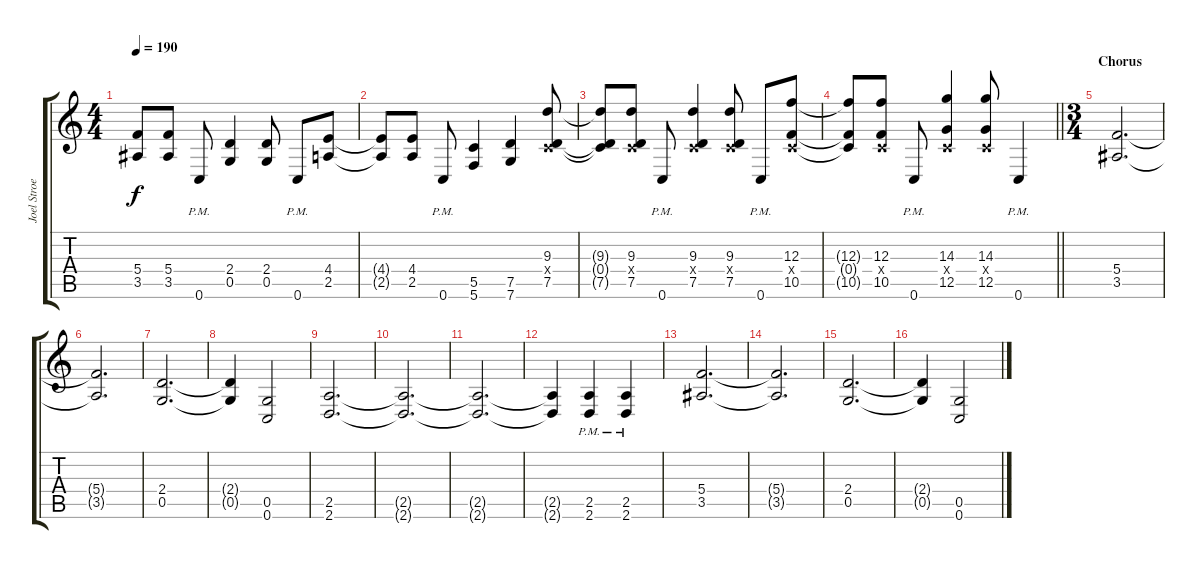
\track ("Joel Stroetzel" "Joel Stroe") {instrument overdrivenguitar}
\staff {score tabs}
\tuning (D4 A3 F3 C3 G2 C2) {hide}
\ts (4 4)
\tempo 190
\clef g2
\ks c
(5.4{t} 3.5{t}).8{dy f} (5.4 3.5).8 0.6{pm}.8 (2.4 0.5).4 (2.4 0.5).8 0.6{pm}.8 (4.4 2.5).8 |
(4.4{t} 2.5{t}).8 (4.4 2.5).8 0.6{pm}.8 (5.5 5.6).4 (7.5 7.6).4 (9.3 0.4{x} 7.5).8 |
(9.3{t} 0.4{t} 7.5{t}).8 (9.3 0.4{x} 7.5).8 0.6{pm}.8 (9.3 0.4{x} 7.5).4 (9.3 0.4{x} 7.5).8 0.6{pm}.8 (12.3 0.4{x} 10.5).8 |
\barLineRight lightlight
(12.3{t} 0.4{t} 10.5{t}).8 (12.3 0.4{x} 10.5).8 0.6{pm}.8 (14.3 0.4{x} 12.5).4 (14.3 0.4{x} 12.5).8 0.6{pm}.4 |
\ts (3 4)
\section ("" "Chorus")
(5.4 3.5).2{d} |
(5.4{t} 3.5{t}).2{d} |
(2.4 0.5).2{d} |
(2.4{t} 0.5{t}).4 (0.5 0.6).2 |
(2.5 2.6).2{d} |
(2.5{t} 2.6{t}).2{d} |
(2.5{t} 2.6{t}).2{d} |
(2.5{t} 2.6{t}).4 (2.5{pm} 2.6{pm}).4 (2.5{pm} 2.6{pm}).4 |
(5.4 3.5).2{d} |
(5.4{t} 3.5{t}).2{d} |
(2.4 0.5).2{d} |
(2.4{t} 0.5{t}).4 (0.5 0.6).2
